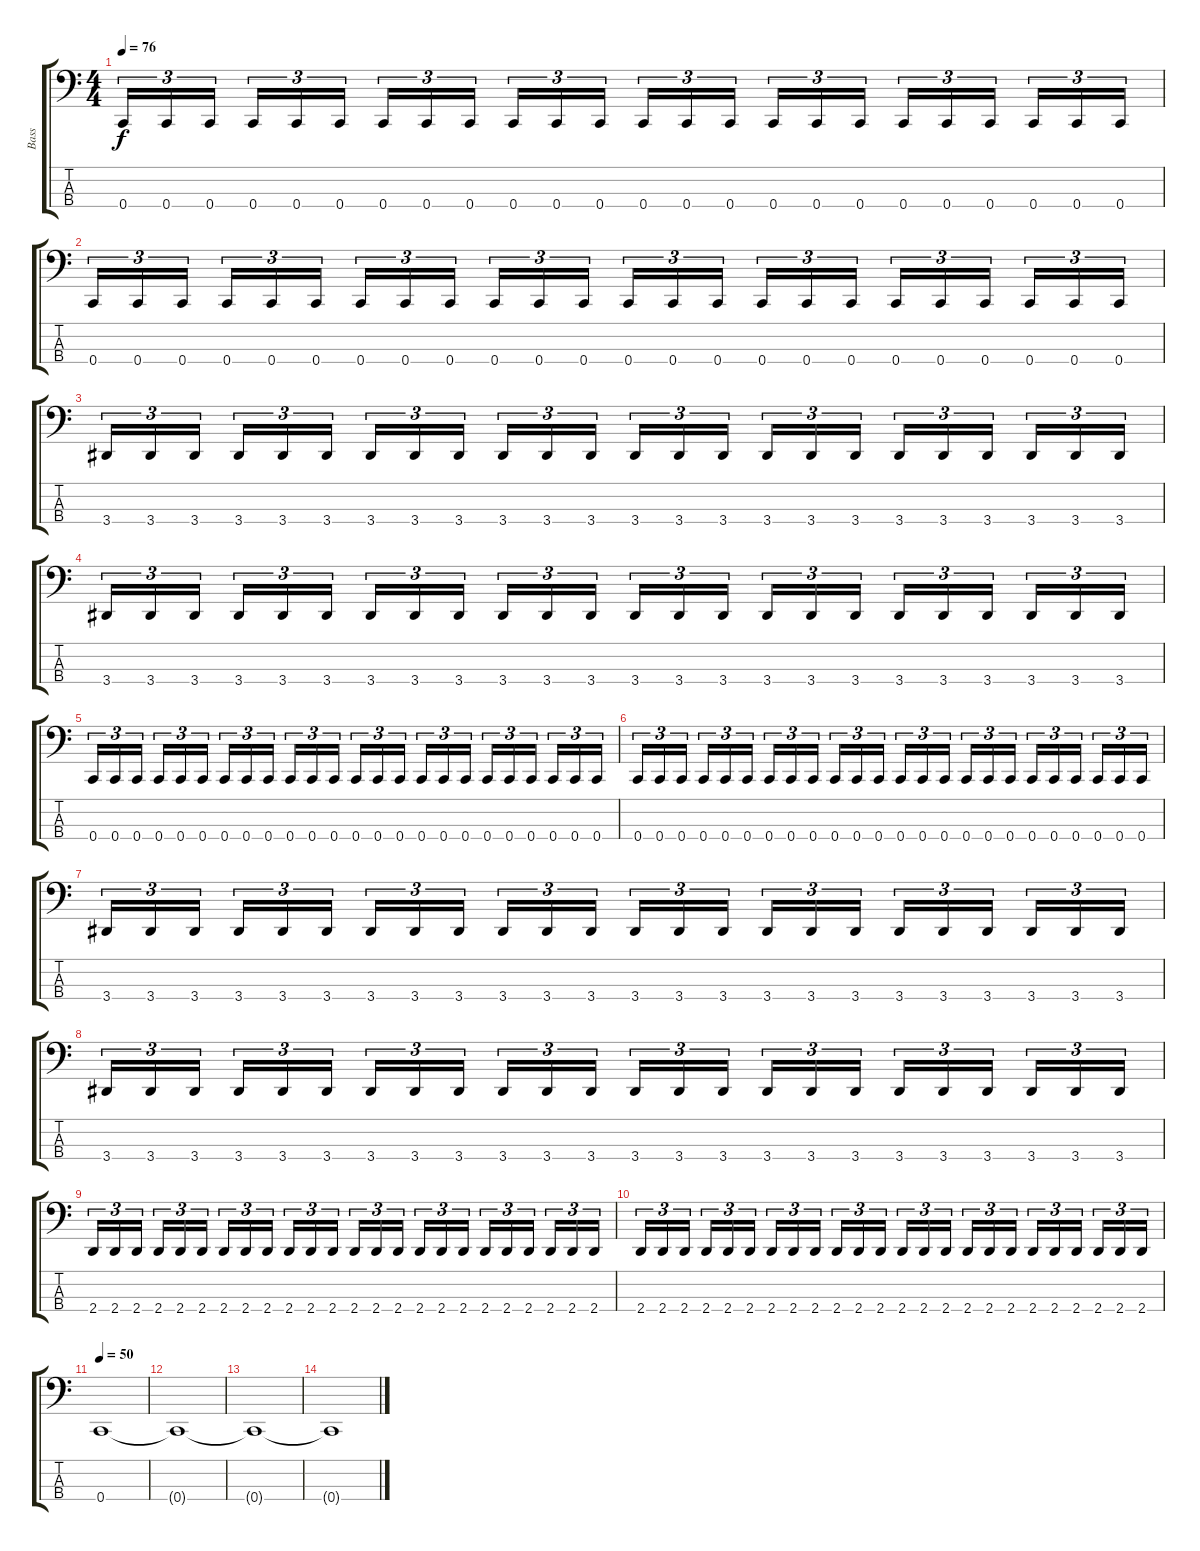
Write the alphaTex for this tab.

\track ("Bass" "Bass") {instrument electricbassfinger}
\staff {score tabs}
\tuning (Eb2 Bb1 F1 C1) {hide}
\ts (4 4)
\tempo 76
\clef f4
\ks c
0.4.16{tu (3 2) dy f} 0.4.16{tu (3 2)} 0.4.16{tu (3 2) beam splitsecondary} 0.4.16{tu (3 2)} 0.4.16{tu (3 2)} 0.4.16{tu (3 2)} 0.4.16{tu (3 2)} 0.4.16{tu (3 2)} 0.4.16{tu (3 2) beam splitsecondary} 0.4.16{tu (3 2)} 0.4.16{tu (3 2)} 0.4.16{tu (3 2)} 0.4.16{tu (3 2)} 0.4.16{tu (3 2)} 0.4.16{tu (3 2) beam splitsecondary} 0.4.16{tu (3 2)} 0.4.16{tu (3 2)} 0.4.16{tu (3 2)} 0.4.16{tu (3 2)} 0.4.16{tu (3 2)} 0.4.16{tu (3 2) beam splitsecondary} 0.4.16{tu (3 2)} 0.4.16{tu (3 2)} 0.4.16{tu (3 2)} |
0.4.16{tu (3 2)} 0.4.16{tu (3 2)} 0.4.16{tu (3 2) beam splitsecondary} 0.4.16{tu (3 2)} 0.4.16{tu (3 2)} 0.4.16{tu (3 2)} 0.4.16{tu (3 2)} 0.4.16{tu (3 2)} 0.4.16{tu (3 2) beam splitsecondary} 0.4.16{tu (3 2)} 0.4.16{tu (3 2)} 0.4.16{tu (3 2)} 0.4.16{tu (3 2)} 0.4.16{tu (3 2)} 0.4.16{tu (3 2) beam splitsecondary} 0.4.16{tu (3 2)} 0.4.16{tu (3 2)} 0.4.16{tu (3 2)} 0.4.16{tu (3 2)} 0.4.16{tu (3 2)} 0.4.16{tu (3 2) beam splitsecondary} 0.4.16{tu (3 2)} 0.4.16{tu (3 2)} 0.4.16{tu (3 2)} |
3.4.16{tu (3 2)} 3.4.16{tu (3 2)} 3.4.16{tu (3 2) beam splitsecondary} 3.4.16{tu (3 2)} 3.4.16{tu (3 2)} 3.4.16{tu (3 2)} 3.4.16{tu (3 2)} 3.4.16{tu (3 2)} 3.4.16{tu (3 2) beam splitsecondary} 3.4.16{tu (3 2)} 3.4.16{tu (3 2)} 3.4.16{tu (3 2)} 3.4.16{tu (3 2)} 3.4.16{tu (3 2)} 3.4.16{tu (3 2) beam splitsecondary} 3.4.16{tu (3 2)} 3.4.16{tu (3 2)} 3.4.16{tu (3 2)} 3.4.16{tu (3 2)} 3.4.16{tu (3 2)} 3.4.16{tu (3 2) beam splitsecondary} 3.4.16{tu (3 2)} 3.4.16{tu (3 2)} 3.4.16{tu (3 2)} |
3.4.16{tu (3 2)} 3.4.16{tu (3 2)} 3.4.16{tu (3 2) beam splitsecondary} 3.4.16{tu (3 2)} 3.4.16{tu (3 2)} 3.4.16{tu (3 2)} 3.4.16{tu (3 2)} 3.4.16{tu (3 2)} 3.4.16{tu (3 2) beam splitsecondary} 3.4.16{tu (3 2)} 3.4.16{tu (3 2)} 3.4.16{tu (3 2)} 3.4.16{tu (3 2)} 3.4.16{tu (3 2)} 3.4.16{tu (3 2) beam splitsecondary} 3.4.16{tu (3 2)} 3.4.16{tu (3 2)} 3.4.16{tu (3 2)} 3.4.16{tu (3 2)} 3.4.16{tu (3 2)} 3.4.16{tu (3 2) beam splitsecondary} 3.4.16{tu (3 2)} 3.4.16{tu (3 2)} 3.4.16{tu (3 2)} |
0.4.16{tu (3 2)} 0.4.16{tu (3 2)} 0.4.16{tu (3 2) beam splitsecondary} 0.4.16{tu (3 2)} 0.4.16{tu (3 2)} 0.4.16{tu (3 2)} 0.4.16{tu (3 2)} 0.4.16{tu (3 2)} 0.4.16{tu (3 2) beam splitsecondary} 0.4.16{tu (3 2)} 0.4.16{tu (3 2)} 0.4.16{tu (3 2)} 0.4.16{tu (3 2)} 0.4.16{tu (3 2)} 0.4.16{tu (3 2) beam splitsecondary} 0.4.16{tu (3 2)} 0.4.16{tu (3 2)} 0.4.16{tu (3 2)} 0.4.16{tu (3 2)} 0.4.16{tu (3 2)} 0.4.16{tu (3 2) beam splitsecondary} 0.4.16{tu (3 2)} 0.4.16{tu (3 2)} 0.4.16{tu (3 2)} |
0.4.16{tu (3 2)} 0.4.16{tu (3 2)} 0.4.16{tu (3 2) beam splitsecondary} 0.4.16{tu (3 2)} 0.4.16{tu (3 2)} 0.4.16{tu (3 2)} 0.4.16{tu (3 2)} 0.4.16{tu (3 2)} 0.4.16{tu (3 2) beam splitsecondary} 0.4.16{tu (3 2)} 0.4.16{tu (3 2)} 0.4.16{tu (3 2)} 0.4.16{tu (3 2)} 0.4.16{tu (3 2)} 0.4.16{tu (3 2) beam splitsecondary} 0.4.16{tu (3 2)} 0.4.16{tu (3 2)} 0.4.16{tu (3 2)} 0.4.16{tu (3 2)} 0.4.16{tu (3 2)} 0.4.16{tu (3 2) beam splitsecondary} 0.4.16{tu (3 2)} 0.4.16{tu (3 2)} 0.4.16{tu (3 2)} |
3.4.16{tu (3 2)} 3.4.16{tu (3 2)} 3.4.16{tu (3 2) beam splitsecondary} 3.4.16{tu (3 2)} 3.4.16{tu (3 2)} 3.4.16{tu (3 2)} 3.4.16{tu (3 2)} 3.4.16{tu (3 2)} 3.4.16{tu (3 2) beam splitsecondary} 3.4.16{tu (3 2)} 3.4.16{tu (3 2)} 3.4.16{tu (3 2)} 3.4.16{tu (3 2)} 3.4.16{tu (3 2)} 3.4.16{tu (3 2) beam splitsecondary} 3.4.16{tu (3 2)} 3.4.16{tu (3 2)} 3.4.16{tu (3 2)} 3.4.16{tu (3 2)} 3.4.16{tu (3 2)} 3.4.16{tu (3 2) beam splitsecondary} 3.4.16{tu (3 2)} 3.4.16{tu (3 2)} 3.4.16{tu (3 2)} |
3.4.16{tu (3 2)} 3.4.16{tu (3 2)} 3.4.16{tu (3 2) beam splitsecondary} 3.4.16{tu (3 2)} 3.4.16{tu (3 2)} 3.4.16{tu (3 2)} 3.4.16{tu (3 2)} 3.4.16{tu (3 2)} 3.4.16{tu (3 2) beam splitsecondary} 3.4.16{tu (3 2)} 3.4.16{tu (3 2)} 3.4.16{tu (3 2)} 3.4.16{tu (3 2)} 3.4.16{tu (3 2)} 3.4.16{tu (3 2) beam splitsecondary} 3.4.16{tu (3 2)} 3.4.16{tu (3 2)} 3.4.16{tu (3 2)} 3.4.16{tu (3 2)} 3.4.16{tu (3 2)} 3.4.16{tu (3 2) beam splitsecondary} 3.4.16{tu (3 2)} 3.4.16{tu (3 2)} 3.4.16{tu (3 2)} |
2.4.16{tu (3 2)} 2.4.16{tu (3 2)} 2.4.16{tu (3 2) beam splitsecondary} 2.4.16{tu (3 2)} 2.4.16{tu (3 2)} 2.4.16{tu (3 2)} 2.4.16{tu (3 2)} 2.4.16{tu (3 2)} 2.4.16{tu (3 2) beam splitsecondary} 2.4.16{tu (3 2)} 2.4.16{tu (3 2)} 2.4.16{tu (3 2)} 2.4.16{tu (3 2)} 2.4.16{tu (3 2)} 2.4.16{tu (3 2) beam splitsecondary} 2.4.16{tu (3 2)} 2.4.16{tu (3 2)} 2.4.16{tu (3 2)} 2.4.16{tu (3 2)} 2.4.16{tu (3 2)} 2.4.16{tu (3 2) beam splitsecondary} 2.4.16{tu (3 2)} 2.4.16{tu (3 2)} 2.4.16{tu (3 2)} |
2.4.16{tu (3 2)} 2.4.16{tu (3 2)} 2.4.16{tu (3 2) beam splitsecondary} 2.4.16{tu (3 2)} 2.4.16{tu (3 2)} 2.4.16{tu (3 2)} 2.4.16{tu (3 2)} 2.4.16{tu (3 2)} 2.4.16{tu (3 2) beam splitsecondary} 2.4.16{tu (3 2)} 2.4.16{tu (3 2)} 2.4.16{tu (3 2)} 2.4.16{tu (3 2)} 2.4.16{tu (3 2)} 2.4.16{tu (3 2) beam splitsecondary} 2.4.16{tu (3 2)} 2.4.16{tu (3 2)} 2.4.16{tu (3 2)} 2.4.16{tu (3 2)} 2.4.16{tu (3 2)} 2.4.16{tu (3 2) beam splitsecondary} 2.4.16{tu (3 2)} 2.4.16{tu (3 2)} 2.4.16{tu (3 2)} |
\tempo 50
0.4.1 |
0.4{t}.1 |
0.4{t}.1 |
0.4{t}.1
